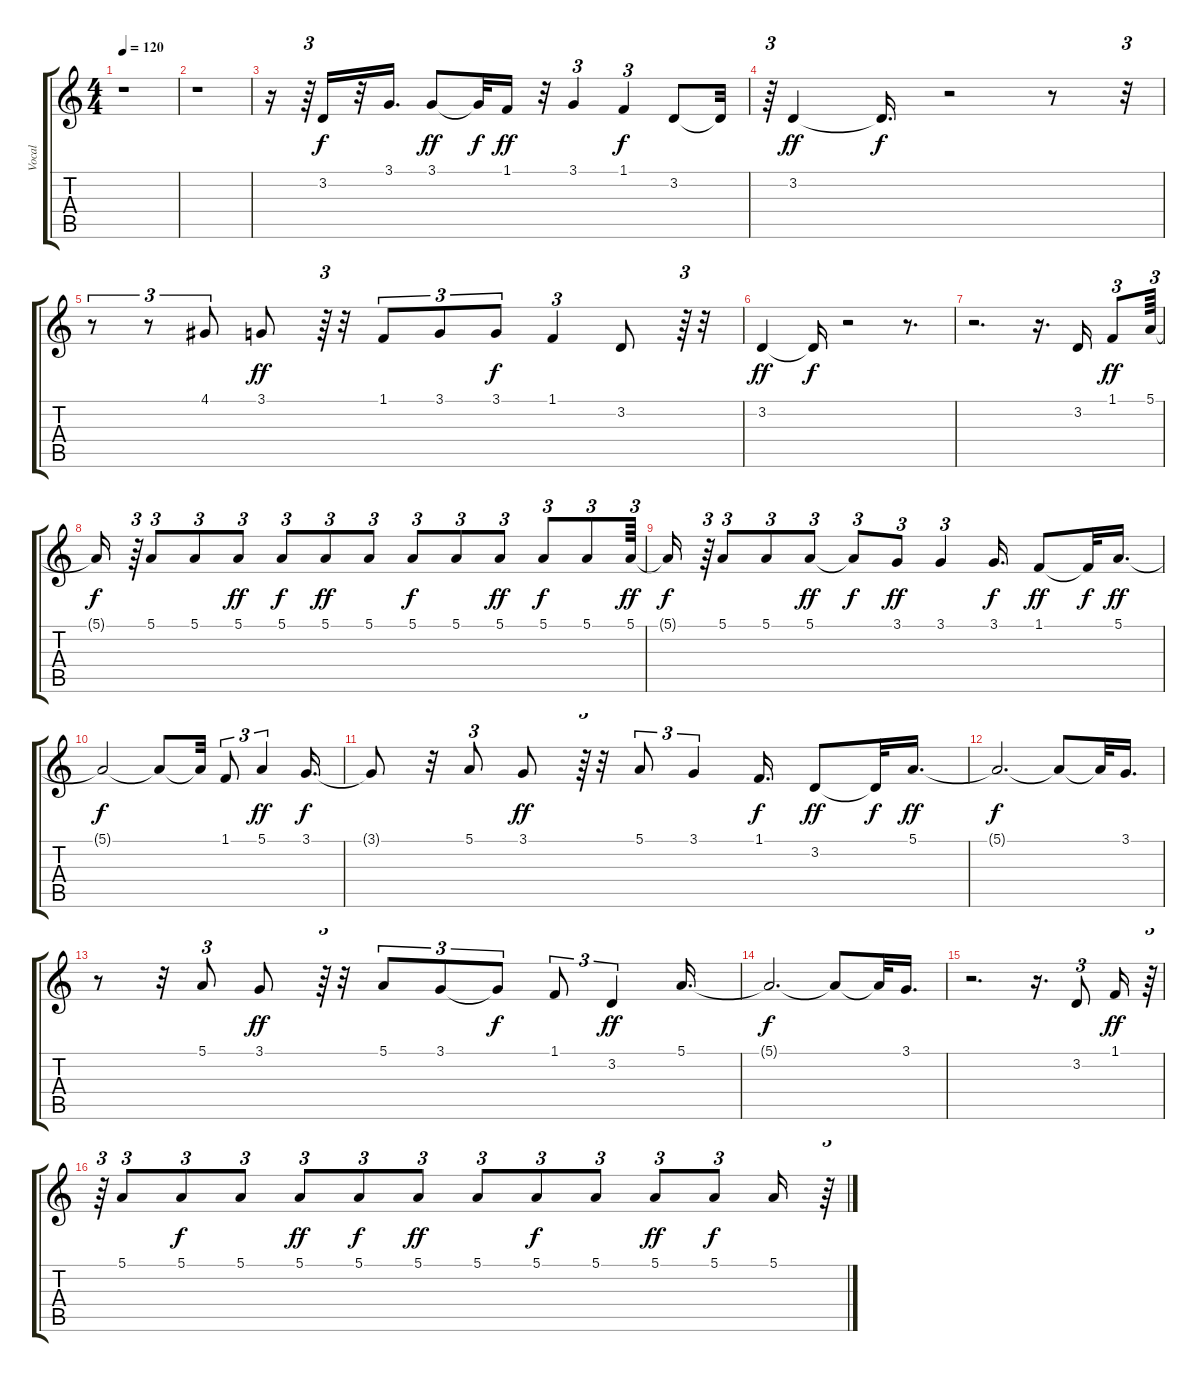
\track ("Vocal" "Vocal") {instrument altosax}
\staff {score tabs}
\tuning (E4 B3 G3 D3 A2 E2) {hide}
\ts (4 4)
\tempo 120
\clef g2
\ks c
r.1{dy f} |
r.1 |
r.16 r.64{tu (3 2)} 3.2.16 r.32 3.1.16{d} 3.1.8{dy ff} 3.1{t}.32{dy f} 1.1.16{dy ff} r.32 3.1.4{tu (3 2)} 1.1.4{tu (3 2) dy f} 3.2.8 3.2{t}.32 |
r.64{tu (3 2)} 3.2.4{dy ff} 3.2{t}.16{d dy f} r.2 r.8 r.32{tu (3 2)} |
r.8{tu (3 2)} r.8{tu (3 2)} 4.1.8{tu (3 2)} 3.1.8{dy ff} r.64{tu (3 2)} r.32 1.1.8{tu (3 2)} 3.1.8{tu (3 2)} 3.1.8{tu (3 2) dy f} 1.1.4{tu (3 2)} 3.2.8 r.64{tu (3 2)} r.32 |
3.2.4{dy ff} 3.2{t}.16{dy f} r.2 r.8{d} |
r.2{d} r.16{d} 3.2.16 1.1.8{tu (3 2) dy ff} 5.1.64{tu (3 2)} |
5.1{t}.16{dy f} r.64{tu (3 2)} 5.1.8{tu (3 2)} 5.1.8{tu (3 2)} 5.1.8{tu (3 2) dy ff} 5.1.8{tu (3 2) dy f} 5.1.8{tu (3 2) dy ff} 5.1.8{tu (3 2)} 5.1.8{tu (3 2) dy f} 5.1.8{tu (3 2)} 5.1.8{tu (3 2) dy ff} 5.1.8{tu (3 2) dy f} 5.1.8{tu (3 2)} 5.1.64{tu (3 2) dy ff} |
5.1{t}.16{dy f} r.64{tu (3 2)} 5.1.8{tu (3 2)} 5.1.8{tu (3 2)} 5.1.8{tu (3 2) dy ff} 5.1{t}.8{tu (3 2) dy f} 3.1.8{tu (3 2) dy ff} 3.1.4{tu (3 2)} 3.1.16{d dy f} 1.1.8{dy ff} 1.1{t}.32{dy f} 5.1.16{d dy ff} |
5.1{t}.2{dy f} 5.1{t}.8 5.1{t}.32 1.1.8{tu (3 2)} 5.1.4{tu (3 2) dy ff} 3.1.16{d dy f} |
3.1{t}.8 r.32 5.1.8{tu (3 2)} 3.1.8{dy ff} r.64{tu (3 2)} r.32 5.1.8{tu (3 2)} 3.1.4{tu (3 2)} 1.1.16{d dy f} 3.2.8{dy ff} 3.2{t}.32{dy f} 5.1.16{d dy ff} |
5.1{t}.2{d dy f} 5.1{t}.8 5.1{t}.32 3.1.16{d} |
r.8 r.32 5.1.8{tu (3 2)} 3.1.8{dy ff} r.64{tu (3 2)} r.32 5.1.8{tu (3 2)} 3.1.8{tu (3 2)} 3.1{t}.8{tu (3 2) dy f} 1.1.8{tu (3 2)} 3.2.4{tu (3 2) dy ff} 5.1.16{d} |
5.1{t}.2{d dy f} 5.1{t}.8 5.1{t}.32 3.1.16{d} |
r.2{d} r.16{d} 3.2.8{tu (3 2)} 1.1.16{dy ff} r.64{tu (3 2)} |
r.64{tu (3 2)} 5.1.8{tu (3 2)} 5.1.8{tu (3 2) dy f} 5.1.8{tu (3 2)} 5.1.8{tu (3 2) dy ff} 5.1.8{tu (3 2) dy f} 5.1.8{tu (3 2) dy ff} 5.1.8{tu (3 2)} 5.1.8{tu (3 2) dy f} 5.1.8{tu (3 2)} 5.1.8{tu (3 2) dy ff} 5.1.8{tu (3 2) dy f} 5.1.16 r.64{tu (3 2)}
